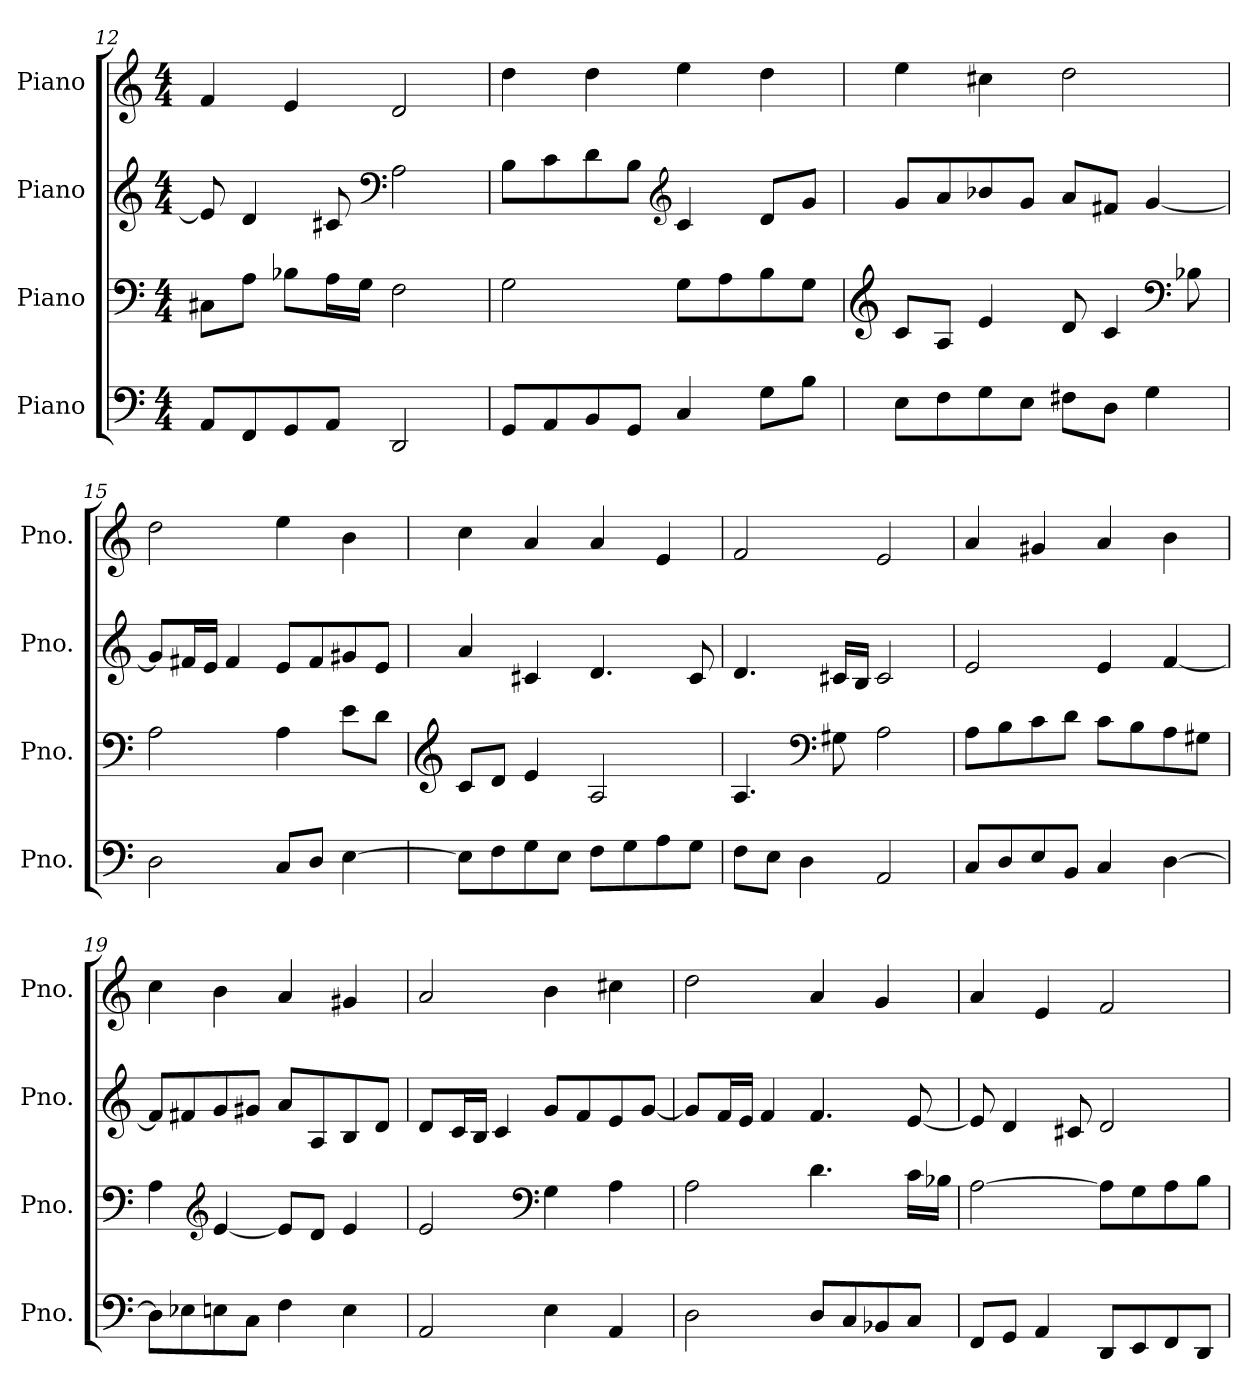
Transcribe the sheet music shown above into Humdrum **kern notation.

**kern	**kern	**kern	**kern
*part4	*part3	*part2	*part1
*staff4	*staff3	*staff2	*staff1
*I"Piano	*I"Piano	*I"Piano	*I"Piano
*I'Pno.	*I'Pno.	*I'Pno.	*I'Pno.
!!LO:PB:g=z
*clefF4	*clefF4	*clefG2	*clefG2
*k[]	*k[]	*k[]	*k[]
*M4/4	*M4/4	*M4/4	*M4/4
=12	=12	=12	=12
8AA/L	8C#X\L	8e/]	4f/
8FF/	8A\J	4d/	.
8GG/	8B-X\L	.	4e/
8AA/J	16A\L	8c#X/	.
.	16G\JJ	.	.
*	*	*clefF4	*
2DD/	2F\	2A\	2d/
=13	=13	=13	=13
8GG/L	2G\	8B\L	4dd\
8AA/	.	8c\	.
8BB/	.	8d\	4dd\
8GG/J	.	8B\J	.
*	*	*clefG2	*
4C/	8G\L	4c/	4ee\
.	8A\	.	.
8G\L	8B\	8d/L	4dd\
8B\J	8G\J	8g/J	.
=14	=14	=14	=14
*	*clefG2	*	*
8E\L	8c/L	8g/L	4ee\
8F\	8A/J	8a/	.
8G\	4e/	8b-X/	4cc#X\
8E\J	.	8g/J	.
8F#X\L	8d/	8a/L	2dd\
8D\J	4c/	8f#X/J	.
4G\	.	[4g/	.
*	*clefF4	*	*
.	8B-X\	.	.
=15	=15	=15	=15
2D\	2A\	8g/L]	2dd\
.	.	16f#X/L	.
.	.	16e/JJ	.
.	.	4f#/	.
8C/L	4A\	8e/L	4ee\
8D/J	.	8f#/	.
[4E\	8e\L	8g#X/	4b\
.	8d\J	8e/J	.
!!LO:LB:g=z
=16	=16	=16	=16
*	*clefG2	*	*
8E\L]	8c/L	4a/	4cc\
8F\	8d/J	.	.
8G\	4e/	4c#X/	4a/
8E\J	.	.	.
8F\L	2A/	4.d/	4a/
8G\	.	.	.
8A\	.	.	4e/
8G\J	.	8c#/	.
=17	=17	=17	=17
8F\L	4.A/	4.d/	2f/
8E\J	.	.	.
4D\	.	.	.
*	*clefF4	*	*
.	8G#X\	16c#X/LL	.
.	.	16B/JJ	.
2AA/	2A\	2c#/	2e/
=18	=18	=18	=18
8C/L	8A\L	2e/	4a/
8D/	8B\	.	.
8E/	8c\	.	4g#X/
8BB/J	8d\J	.	.
4C/	8c\L	4e/	4a/
.	8B\	.	.
[4D\	8A\	[4f/	4b\
.	8G#X\J	.	.
=19	=19	=19	=19
8D\L]	4A\	8f/L]	4cc\
8E-X\	.	8f#X/	.
*	*clefG2	*	*
8En\	[4e/	8g/	4b\
8C\J	.	8g#X/J	.
4F\	8e/L]	8a/L	4a/
.	8d/J	8A/	.
4E\	4e/	8B/	4g#X/
.	.	8d/J	.
!!LO:LB:g=z
=20	=20	=20	=20
2AA/	2e/	8d/L	2a/
.	.	16c/L	.
.	.	16B/JJ	.
.	.	4c/	.
*	*clefF4	*	*
4E\	4G\	8g/L	4b\
.	.	8f/	.
4AA/	4A\	8e/	4cc#X\
.	.	[8g/J	.
=21	=21	=21	=21
2D\	2A\	8g/L]	2dd\
.	.	16f/L	.
.	.	16e/JJ	.
.	.	4f/	.
8D/L	4.d\	4.f/	4a/
8C/	.	.	.
8BB-X/	.	.	4g/
8C/J	16c\LL	[8e/	.
.	16B-X\JJ	.	.
=22	=22	=22	=22
8FF/L	[2A\	8e/]	4a/
8GG/J	.	4d/	.
4AA/	.	.	4e/
.	.	8c#X/	.
8DD/L	8A\L]	2d/	2f/
8EE/	8G\	.	.
8FF/	8A\	.	.
8DD/J	8B\J	.	.
=	=	=	=
*-	*-	*-	*-
